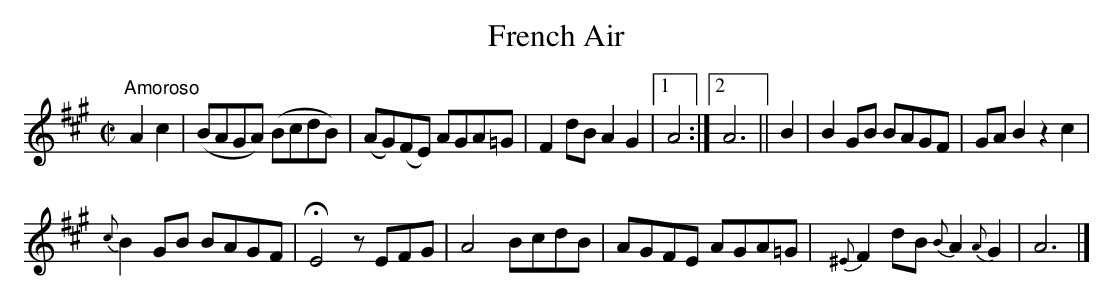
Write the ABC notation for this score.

X:1
T:French Air
M:C|
K:A major
"Amoroso" A2c2|\
(BAGA) (BcdB)| (AG)(FE) AGA=G| F2dB A2G2 |1 A4 :|2 A6||\
B2|\
B2GB BAGF| GAB2 z2c2|
{c}B2GB BAGF| HE4 zEFG|\
A4 BcdB| AGFE AGA=G| {^E}F2 dB {B}A2{A}G2| A6 |]
